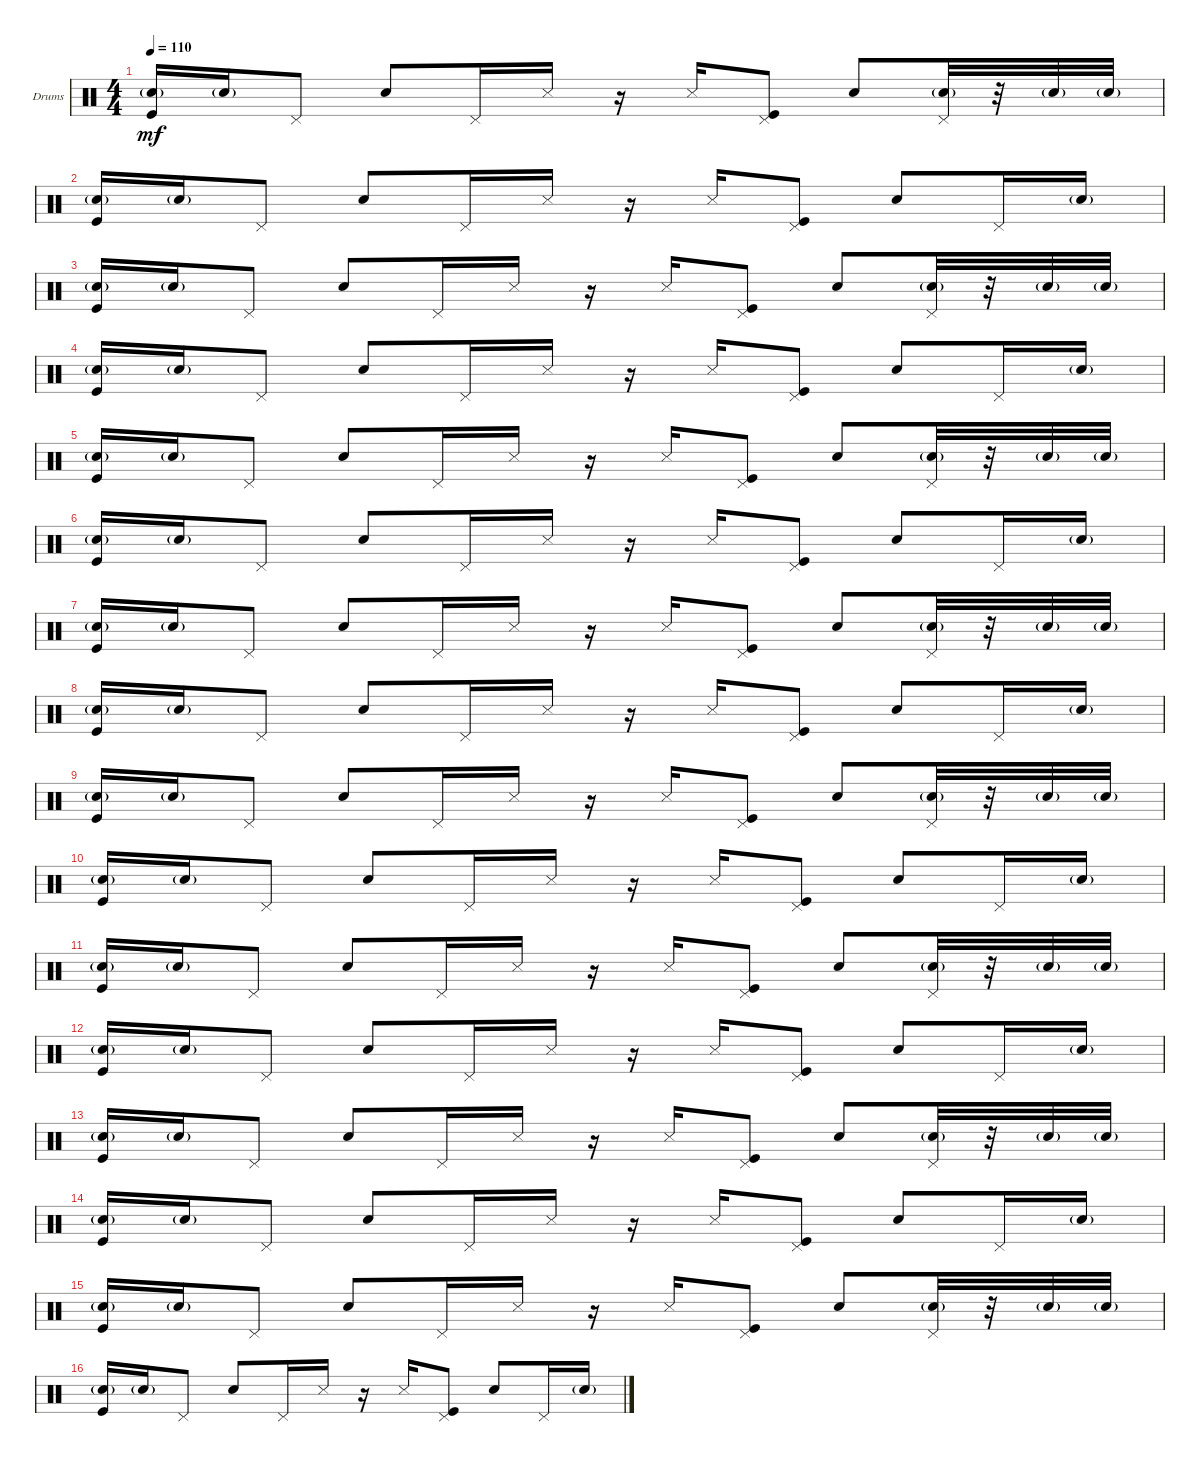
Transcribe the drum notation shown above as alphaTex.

\defaultSystemsLayout 4
\bracketExtendMode groupsimilarinstruments
\firstSystemTrackNameOrientation horizontal
\otherSystemsTrackNameOrientation horizontal
\track ("Drums" "Drums") {instrument percussion}
\staff {score}
\articulation defaults
\ts (4 4)
\tempo 110
\clef neutral
\ks c
("Snare (hit) 2"{g} "Kick (hit)").16{dy mf} "Snare (hit) 2"{g}.16 "Pedal Hi-Hat (hit)".8 "Snare (hit) 2".8 "Pedal Hi-Hat (hit)".16 "Snare (side stick) 3".16 r.16 "Snare (side stick) 3".16 ("Kick (hit)" "Pedal Hi-Hat (hit)").8 "Snare (hit) 2".8 ("Pedal Hi-Hat (hit)" "Snare (hit) 2"{g}).32 r.32 "Snare (hit) 2"{g}.32 "Snare (hit) 2"{g}.32 |
("Snare (hit) 2"{g} "Kick (hit)").16 "Snare (hit) 2"{g}.16 "Pedal Hi-Hat (hit)".8 "Snare (hit) 2".8 "Pedal Hi-Hat (hit)".16 "Snare (side stick) 3".16 r.16 "Snare (side stick) 3".16 ("Kick (hit)" "Pedal Hi-Hat (hit)").8 "Snare (hit) 2".8 "Pedal Hi-Hat (hit)".16 "Snare (hit) 2"{g}.16 |
("Snare (hit) 2"{g} "Kick (hit)").16 "Snare (hit) 2"{g}.16 "Pedal Hi-Hat (hit)".8 "Snare (hit) 2".8 "Pedal Hi-Hat (hit)".16 "Snare (side stick) 3".16 r.16 "Snare (side stick) 3".16 ("Kick (hit)" "Pedal Hi-Hat (hit)").8 "Snare (hit) 2".8 ("Pedal Hi-Hat (hit)" "Snare (hit) 2"{g}).32 r.32 "Snare (hit) 2"{g}.32 "Snare (hit) 2"{g}.32 |
("Snare (hit) 2"{g} "Kick (hit)").16 "Snare (hit) 2"{g}.16 "Pedal Hi-Hat (hit)".8 "Snare (hit) 2".8 "Pedal Hi-Hat (hit)".16 "Snare (side stick) 3".16 r.16 "Snare (side stick) 3".16 ("Kick (hit)" "Pedal Hi-Hat (hit)").8 "Snare (hit) 2".8 "Pedal Hi-Hat (hit)".16 "Snare (hit) 2"{g}.16 |
("Snare (hit) 2"{g} "Kick (hit)").16 "Snare (hit) 2"{g}.16 "Pedal Hi-Hat (hit)".8 "Snare (hit) 2".8 "Pedal Hi-Hat (hit)".16 "Snare (side stick) 3".16 r.16 "Snare (side stick) 3".16 ("Kick (hit)" "Pedal Hi-Hat (hit)").8 "Snare (hit) 2".8 ("Pedal Hi-Hat (hit)" "Snare (hit) 2"{g}).32 r.32 "Snare (hit) 2"{g}.32 "Snare (hit) 2"{g}.32 |
("Snare (hit) 2"{g} "Kick (hit)").16 "Snare (hit) 2"{g}.16 "Pedal Hi-Hat (hit)".8 "Snare (hit) 2".8 "Pedal Hi-Hat (hit)".16 "Snare (side stick) 3".16 r.16 "Snare (side stick) 3".16 ("Kick (hit)" "Pedal Hi-Hat (hit)").8 "Snare (hit) 2".8 "Pedal Hi-Hat (hit)".16 "Snare (hit) 2"{g}.16 |
("Snare (hit) 2"{g} "Kick (hit)").16 "Snare (hit) 2"{g}.16 "Pedal Hi-Hat (hit)".8 "Snare (hit) 2".8 "Pedal Hi-Hat (hit)".16 "Snare (side stick) 3".16 r.16 "Snare (side stick) 3".16 ("Kick (hit)" "Pedal Hi-Hat (hit)").8 "Snare (hit) 2".8 ("Pedal Hi-Hat (hit)" "Snare (hit) 2"{g}).32 r.32 "Snare (hit) 2"{g}.32 "Snare (hit) 2"{g}.32 |
("Snare (hit) 2"{g} "Kick (hit)").16 "Snare (hit) 2"{g}.16 "Pedal Hi-Hat (hit)".8 "Snare (hit) 2".8 "Pedal Hi-Hat (hit)".16 "Snare (side stick) 3".16 r.16 "Snare (side stick) 3".16 ("Kick (hit)" "Pedal Hi-Hat (hit)").8 "Snare (hit) 2".8 "Pedal Hi-Hat (hit)".16 "Snare (hit) 2"{g}.16 |
("Snare (hit) 2"{g} "Kick (hit)").16 "Snare (hit) 2"{g}.16 "Pedal Hi-Hat (hit)".8 "Snare (hit) 2".8 "Pedal Hi-Hat (hit)".16 "Snare (side stick) 3".16 r.16 "Snare (side stick) 3".16 ("Kick (hit)" "Pedal Hi-Hat (hit)").8 "Snare (hit) 2".8 ("Pedal Hi-Hat (hit)" "Snare (hit) 2"{g}).32 r.32 "Snare (hit) 2"{g}.32 "Snare (hit) 2"{g}.32 |
("Snare (hit) 2"{g} "Kick (hit)").16 "Snare (hit) 2"{g}.16 "Pedal Hi-Hat (hit)".8 "Snare (hit) 2".8 "Pedal Hi-Hat (hit)".16 "Snare (side stick) 3".16 r.16 "Snare (side stick) 3".16 ("Kick (hit)" "Pedal Hi-Hat (hit)").8 "Snare (hit) 2".8 "Pedal Hi-Hat (hit)".16 "Snare (hit) 2"{g}.16 |
("Snare (hit) 2"{g} "Kick (hit)").16 "Snare (hit) 2"{g}.16 "Pedal Hi-Hat (hit)".8 "Snare (hit) 2".8 "Pedal Hi-Hat (hit)".16 "Snare (side stick) 3".16 r.16 "Snare (side stick) 3".16 ("Kick (hit)" "Pedal Hi-Hat (hit)").8 "Snare (hit) 2".8 ("Pedal Hi-Hat (hit)" "Snare (hit) 2"{g}).32 r.32 "Snare (hit) 2"{g}.32 "Snare (hit) 2"{g}.32 |
("Snare (hit) 2"{g} "Kick (hit)").16 "Snare (hit) 2"{g}.16 "Pedal Hi-Hat (hit)".8 "Snare (hit) 2".8 "Pedal Hi-Hat (hit)".16 "Snare (side stick) 3".16 r.16 "Snare (side stick) 3".16 ("Kick (hit)" "Pedal Hi-Hat (hit)").8 "Snare (hit) 2".8 "Pedal Hi-Hat (hit)".16 "Snare (hit) 2"{g}.16 |
("Snare (hit) 2"{g} "Kick (hit)").16 "Snare (hit) 2"{g}.16 "Pedal Hi-Hat (hit)".8 "Snare (hit) 2".8 "Pedal Hi-Hat (hit)".16 "Snare (side stick) 3".16 r.16 "Snare (side stick) 3".16 ("Kick (hit)" "Pedal Hi-Hat (hit)").8 "Snare (hit) 2".8 ("Pedal Hi-Hat (hit)" "Snare (hit) 2"{g}).32 r.32 "Snare (hit) 2"{g}.32 "Snare (hit) 2"{g}.32 |
("Snare (hit) 2"{g} "Kick (hit)").16 "Snare (hit) 2"{g}.16 "Pedal Hi-Hat (hit)".8 "Snare (hit) 2".8 "Pedal Hi-Hat (hit)".16 "Snare (side stick) 3".16 r.16 "Snare (side stick) 3".16 ("Kick (hit)" "Pedal Hi-Hat (hit)").8 "Snare (hit) 2".8 "Pedal Hi-Hat (hit)".16 "Snare (hit) 2"{g}.16 |
("Snare (hit) 2"{g} "Kick (hit)").16 "Snare (hit) 2"{g}.16 "Pedal Hi-Hat (hit)".8 "Snare (hit) 2".8 "Pedal Hi-Hat (hit)".16 "Snare (side stick) 3".16 r.16 "Snare (side stick) 3".16 ("Kick (hit)" "Pedal Hi-Hat (hit)").8 "Snare (hit) 2".8 ("Pedal Hi-Hat (hit)" "Snare (hit) 2"{g}).32 r.32 "Snare (hit) 2"{g}.32 "Snare (hit) 2"{g}.32 |
("Snare (hit) 2"{g} "Kick (hit)").16 "Snare (hit) 2"{g}.16 "Pedal Hi-Hat (hit)".8 "Snare (hit) 2".8 "Pedal Hi-Hat (hit)".16 "Snare (side stick) 3".16 r.16 "Snare (side stick) 3".16 ("Kick (hit)" "Pedal Hi-Hat (hit)").8 "Snare (hit) 2".8 "Pedal Hi-Hat (hit)".16 "Snare (hit) 2"{g}.16
